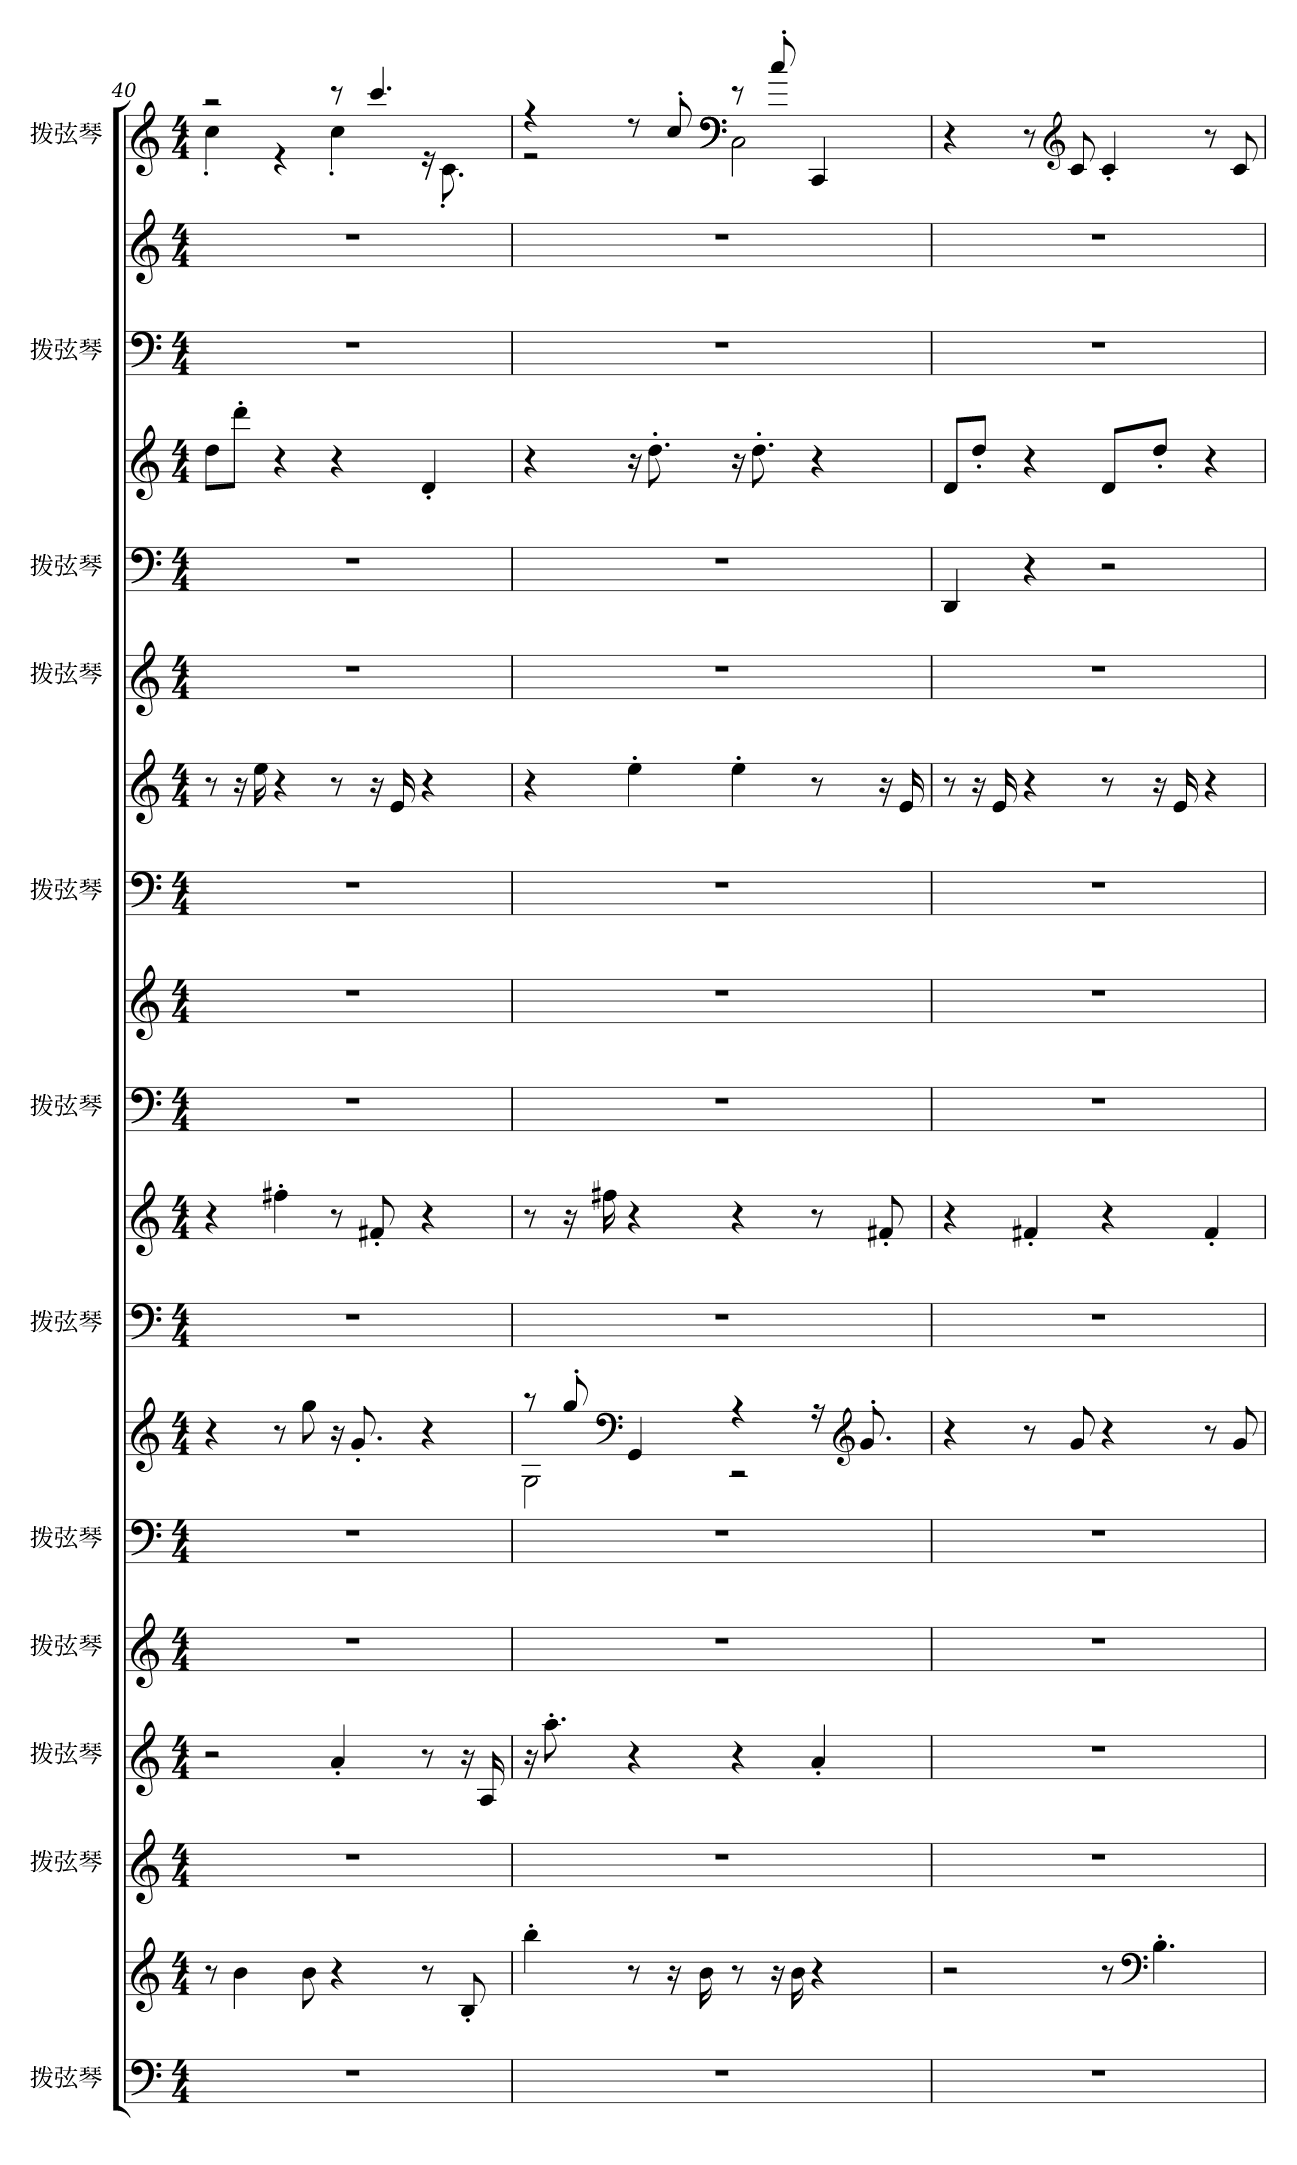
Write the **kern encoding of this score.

**kern	**kern	**kern	**kern	**kern	**kern	**kern	**kern	**kern	**kern	**kern	**kern	**kern	**kern	**kern	**kern	**kern	**kern	**kern
*part12	*part12	*part11	*part10	*part9	*part8	*part8	*part7	*part7	*part6	*part6	*part5	*part5	*part4	*part3	*part3	*part2	*part2	*part1
*staff19	*staff18	*staff17	*staff16	*staff15	*staff14	*staff13	*staff12	*staff11	*staff10	*staff9	*staff8	*staff7	*staff6	*staff5	*staff4	*staff3	*staff2	*staff1
*I"拨弦琴	*	*I"拨弦琴	*I"拨弦琴	*I"拨弦琴	*I"拨弦琴	*	*I"拨弦琴	*	*I"拨弦琴	*	*I"拨弦琴	*	*I"拨弦琴	*I"拨弦琴	*	*I"拨弦琴	*	*I"拨弦琴
*clefF4	*clefG2	*clefG2	*clefG2	*clefG2	*clefF4	*clefG2	*clefF4	*clefG2	*clefF4	*clefG2	*clefF4	*clefG2	*clefG2	*clefF4	*clefG2	*clefF4	*clefG2	*clefG2
*k[]	*k[]	*k[]	*k[]	*k[]	*k[]	*k[]	*k[]	*k[]	*k[]	*k[]	*k[]	*k[]	*k[]	*k[]	*k[]	*k[]	*k[]	*k[]
*M4/4	*M4/4	*M4/4	*M4/4	*M4/4	*M4/4	*M4/4	*M4/4	*M4/4	*M4/4	*M4/4	*M4/4	*M4/4	*M4/4	*M4/4	*M4/4	*M4/4	*M4/4	*M4/4
=40	=40	=40	=40	=40	=40	=40	=40	=40	=40	=40	=40	=40	=40	=40	=40	=40	=40	=40
*	*	*	*	*	*	*	*	*	*	*	*	*	*	*	*	*	*	*^
1r	8r	1r	2r	1r	1r	4r	1r	4r	1r	1r	1r	8r	1r	1r	8dd\L	1r	1r	2r	4cc'\
.	4b\	.	.	.	.	.	.	.	.	.	.	16r	.	.	8ddd'\J	.	.	.	.
.	.	.	.	.	.	.	.	.	.	.	.	16ee\	.	.	.	.	.	.	.
.	.	.	.	.	.	8r	.	4ff#X'\	.	.	.	4r	.	.	4r	.	.	.	4r
.	8b\	.	.	.	.	8gg\	.	.	.	.	.	.	.	.	.	.	.	.	.
.	4r	.	4a'/	.	.	16r	.	8r	.	.	.	8r	.	.	4r	.	.	8r	4cc'\
.	.	.	.	.	.	8.g'/	.	.	.	.	.	.	.	.	.	.	.	.	.
.	.	.	.	.	.	.	.	8f#X'/	.	.	.	16r	.	.	.	.	.	4.ccc/	.
.	.	.	.	.	.	.	.	.	.	.	.	16e/	.	.	.	.	.	.	.
.	8r	.	8r	.	.	4r	.	4r	.	.	.	4r	.	.	4d'/	.	.	.	16r
.	.	.	.	.	.	.	.	.	.	.	.	.	.	.	.	.	.	.	8.c'\
.	8B'/	.	16r	.	.	.	.	.	.	.	.	.	.	.	.	.	.	.	.
.	.	.	16A/	.	.	.	.	.	.	.	.	.	.	.	.	.	.	.	.
!!LO:PB:g=z	!!
=41	=41	=41	=41	=41	=41	=41	=41	=41	=41	=41	=41	=41	=41	=41	=41	=41	=41	=41	=41
*	*	*	*	*	*	*^	*	*	*	*	*	*	*	*	*	*	*	*	*
1r	4bb'\	1r	16r	1r	1r	8r	2G\	1r	8r	1r	1r	1r	4r	1r	1r	4r	1r	1r	4r	2r
.	.	.	8.aa'\	.	.	.	.	.	.	.	.	.	.	.	.	.	.	.	.	.
.	.	.	.	.	.	8gg'/	.	.	16r	.	.	.	.	.	.	.	.	.	.	.
.	.	.	.	.	.	.	.	.	16ff#X\	.	.	.	.	.	.	.	.	.	.	.
*	*	*	*	*	*	*clefF4	*	*	*	*	*	*	*	*	*	*	*	*	*	*
.	8r	.	4r	.	.	4GG/	.	.	4r	.	.	.	4ee'\	.	.	16r	.	.	8r	.
.	.	.	.	.	.	.	.	.	.	.	.	.	.	.	.	8.dd'\	.	.	.	.
.	16r	.	.	.	.	.	.	.	.	.	.	.	.	.	.	.	.	.	8cc'/	.
.	16b\	.	.	.	.	.	.	.	.	.	.	.	.	.	.	.	.	.	.	.
*	*	*	*	*	*	*	*	*	*	*	*	*	*	*	*	*	*	*	*clefF4	*
.	8r	.	4r	.	.	4r	2r	.	4r	.	.	.	4ee'\	.	.	16r	.	.	8r	2C\
.	.	.	.	.	.	.	.	.	.	.	.	.	.	.	.	8.dd'\	.	.	.	.
.	16r	.	.	.	.	.	.	.	.	.	.	.	.	.	.	.	.	.	8cc'/	.
.	16b\	.	.	.	.	.	.	.	.	.	.	.	.	.	.	.	.	.	.	.
.	4r	.	4a'/	.	.	16r	.	.	8r	.	.	.	8r	.	.	4r	.	.	4CC/	.
*	*	*	*	*	*	*clefG2	*	*	*	*	*	*	*	*	*	*	*	*	*	*
.	.	.	.	.	.	8.g'/	.	.	.	.	.	.	.	.	.	.	.	.	.	.
.	.	.	.	.	.	.	.	.	8f#X'/	.	.	.	16r	.	.	.	.	.	.	.
.	.	.	.	.	.	.	.	.	.	.	.	.	16e/	.	.	.	.	.	.	.
*	*	*	*	*	*	*v	*v	*	*	*	*	*	*	*	*	*	*	*	*v	*v
=42	=42	=42	=42	=42	=42	=42	=42	=42	=42	=42	=42	=42	=42	=42	=42	=42	=42	=42
1r	2r	1r	1r	1r	1r	4r	1r	4r	1r	1r	1r	8r	1r	4DD/	8d/L	1r	1r	4r
.	.	.	.	.	.	.	.	.	.	.	.	16r	.	.	8dd'/J	.	.	.
.	.	.	.	.	.	.	.	.	.	.	.	16e/	.	.	.	.	.	.
.	.	.	.	.	.	8r	.	4f#X'/	.	.	.	4r	.	4r	4r	.	.	8r
*	*	*	*	*	*	*	*	*	*	*	*	*	*	*	*	*	*	*clefG2
.	.	.	.	.	.	8g/	.	.	.	.	.	.	.	.	.	.	.	8c/
.	8r	.	.	.	.	4r	.	4r	.	.	.	8r	.	2r	8d/L	.	.	4c'/
*	*clefF4	*	*	*	*	*	*	*	*	*	*	*	*	*	*	*	*	*
.	4.B'\	.	.	.	.	.	.	.	.	.	.	16r	.	.	8dd'/J	.	.	.
.	.	.	.	.	.	.	.	.	.	.	.	16e/	.	.	.	.	.	.
.	.	.	.	.	.	8r	.	4f#'/	.	.	.	4r	.	.	4r	.	.	8r
.	.	.	.	.	.	8g/	.	.	.	.	.	.	.	.	.	.	.	8c/
=	=	=	=	=	=	=	=	=	=	=	=	=	=	=	=	=	=	=
*-	*-	*-	*-	*-	*-	*-	*-	*-	*-	*-	*-	*-	*-	*-	*-	*-	*-	*-
